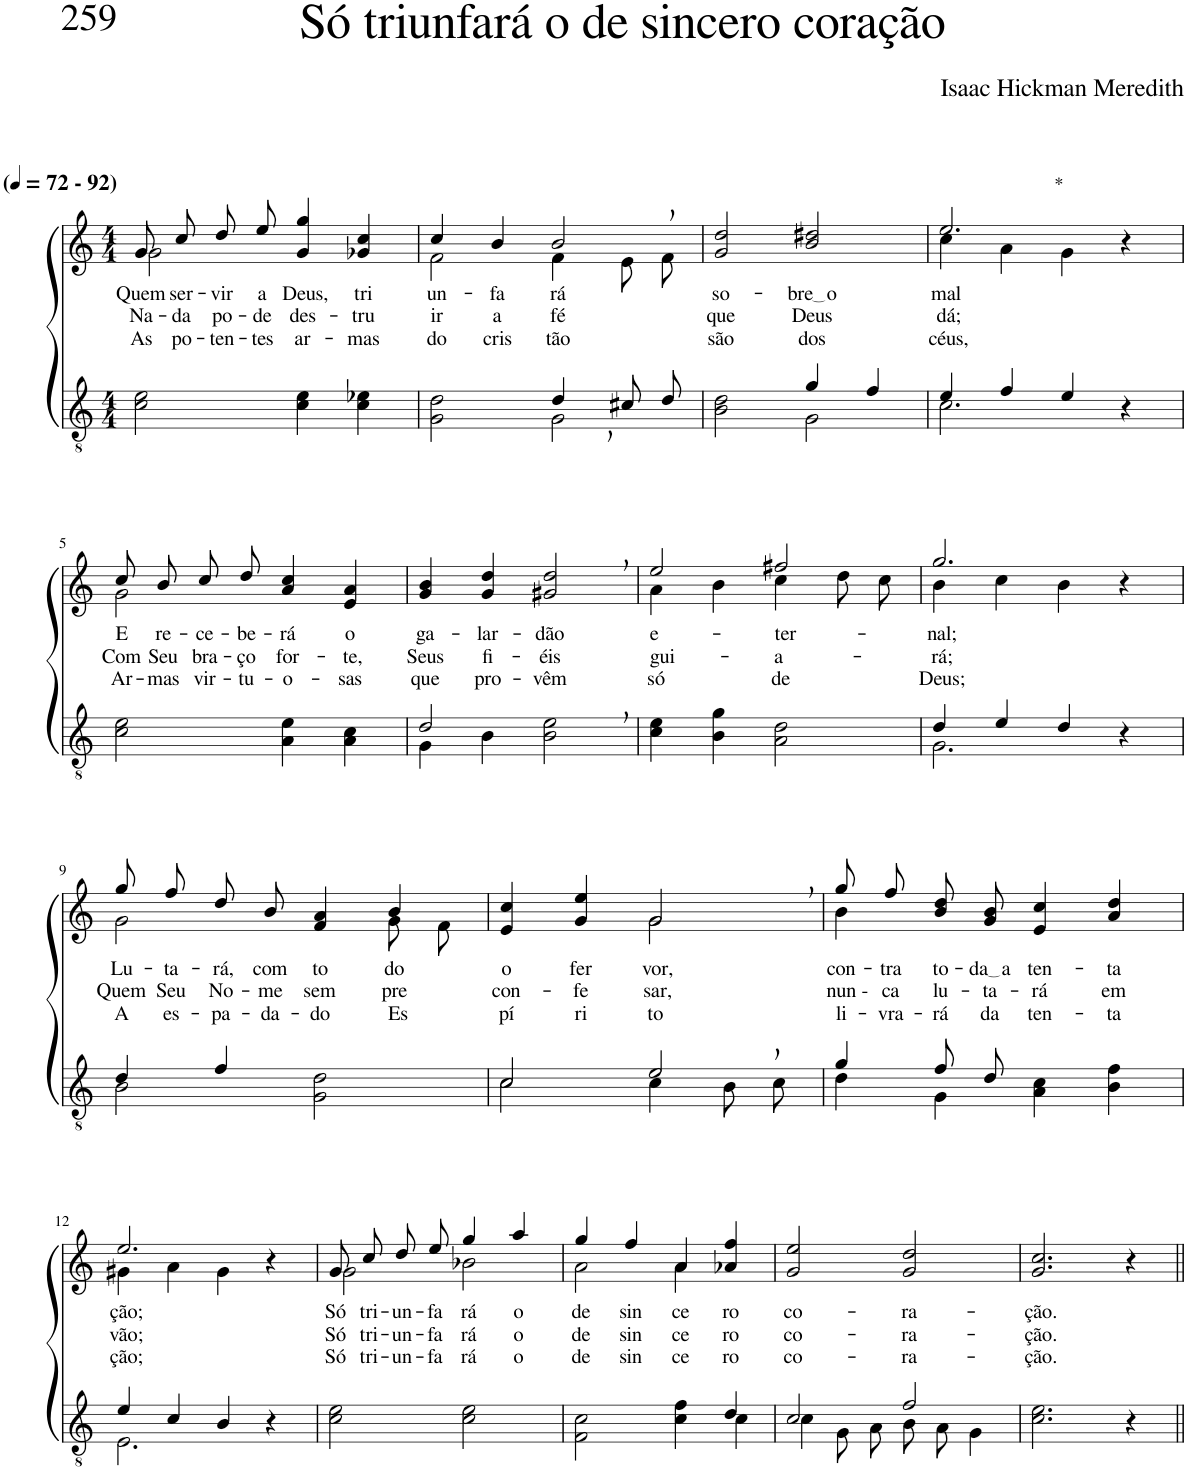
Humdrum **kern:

**kern	**kern	**text	**text	**text
*part2	*part1	*part1	*part1	*part1
*staff2	*staff1	*staff1	*staff1	*staff1
*I"Parte III e IV	*I"Parte I e II	*	*	*
*clefGv2	*clefG2	*	*	*
*Trd3c5	*Trd3c5	*	*	*
*k[]	*k[]	*	*	*
*M4/4	*M4/4	*	*	*
*MM72	*MM72	*	*	*
=1	=1	=1	=1	=1
*	*^	*	*	*
!	!LO:TX:a:B:t=(	!	!	!	!
!	!LO:TX:a:B:t=- 92)	!	!	!	!
!	!	!	!LO:LY:b	!LO:LY:b	!LO:LY:b
2c\ 2e\	8g/L	2g\	Quem	Na-	As
!	!	!	!LO:LY:b	!LO:LY:b	!LO:LY:b
.	8cc/J	.	ser-	-da	po-
!	!	!	!LO:LY:b	!LO:LY:b	!LO:LY:b
.	8dd/L	.	-vir	po-	-ten-
!	!	!	!LO:LY:b	!LO:LY:b	!LO:LY:b
.	8ee/J	.	a	-de	-tes
!	!	!	!LO:LY:b	!LO:LY:b	!LO:LY:b
4c\ 4e\	4g/ 4gg/	2ryy	Deus,	des-	ar-
!	!	!	!LO:LY:b	!LO:LY:b	!LO:LY:b
4c\ 4e-X\	4g-X/ 4cc/	.	tri-	-tru-	-mas
=2	=2	=2	=2	=2	=2
*^	*	*	*	*	*
!	!	!	!	!LO:LY:b	!LO:LY:b	!LO:LY:b
2ryy	2G\ 2d\	4cc/	2f\	-un-	-ir	do
!	!	!	!	!LO:LY:b	!LO:LY:b	!LO:LY:b
.	.	4b/	.	-fa-	a	cris-
!	!	!	!	!LO:LY:b	!LO:LY:b	!LO:LY:b
4d,/	2G\	2b,/	4f\	-rá	fé	-tão
8c#X/L	.	.	8e\L	.	.	.
8d/J	.	.	8f\J	.	.	.
=3	=3	=3	=3	=3	=3	=3
!	!	!	!	!LO:LY:b	!LO:LY:b	!LO:LY:b
*	*	*v	*v	*	*	*
2ryy	2B\ 2d\	2g/ 2dd/	so-	que	são
!	!	!	!LO:LY:b	!LO:LY:b	!LO:LY:b
4g/	2G\	2b/ 2dd#X/	bre o	Deus	dos
4f/	.	.	.	.	.
=4	=4	=4	=4	=4	=4
*	*	*^	*	*	*
!	!	!LO:TX:a:t=*	!	!	!	!
!	!	!	!	!LO:LY:b	!LO:LY:b	!LO:LY:b
4e/	2.c\	2.ee/	4cc\	mal	dá;	céus,
4f/	.	.	4a\	.	.	.
4e/	.	.	4g\	.	.	.
4r	4ryy	4r	4ryy	.	.	.
!!LO:LB:g=z	!!
=5	=5	=5	=5	=5	=5	=5
!	!	!	!	!LO:LY:b	!LO:LY:b	!LO:LY:b
*v	*v	*	*	*	*	*
2c\ 2e\	8cc/L	2g\	E	Com	Ar-
!	!	!	!LO:LY:b	!LO:LY:b	!LO:LY:b
.	8b/J	.	re-	Seu	-mas
!	!	!	!LO:LY:b	!LO:LY:b	!LO:LY:b
.	8cc/L	.	-ce-	bra-	vir-
!	!	!	!LO:LY:b	!LO:LY:b	!LO:LY:b
.	8dd/J	.	-be-	-ço	-tu-
!	!	!	!LO:LY:b	!LO:LY:b	!LO:LY:b
4A\ 4e\	4a/ 4cc/	2ryy	-rá	for-	-o-
!	!	!	!LO:LY:b	!LO:LY:b	!LO:LY:b
4A\ 4c\	4e/ 4a/	.	o	-te,	-sas
*	*v	*v	*	*	*
=6	=6	=6	=6	=6
*^	*	*	*	*
!	!	!	!LO:LY:b	!LO:LY:b	!LO:LY:b
2d/	4G\	4g/ 4b/	ga-	Seus	que
!	!	!	!LO:LY:b	!LO:LY:b	!LO:LY:b
.	4B\	4g/ 4dd/	-lar-	fi-	pro-
!	!	!	!LO:LY:b	!LO:LY:b	!LO:LY:b
2ryy	2B\ 2e\	2g#X/, 2dd/,	-dão	-éis	-vêm
=7	=7	=7	=7	=7	=7
*	*	*^	*	*	*
!	!	!	!	!LO:LY:b	!LO:LY:b	!LO:LY:b
*v	*v	*	*	*	*	*
4c\ 4e\	2ee/	4a\	e-	gui-	só
4B\ 4g\	.	4b\	.	.	.
!	!	!	!LO:LY:b	!LO:LY:b	!LO:LY:b
2A\ 2d\	2ff#X/	4cc\	-ter-	-a-	de
.	.	8dd\L	.	.	.
.	.	8cc\J	.	.	.
=8	=8	=8	=8	=8	=8
*^	*	*	*	*	*
!	!	!	!	!LO:LY:b	!LO:LY:b	!LO:LY:b
4d/	2.G\	2.gg/	4b\	-nal;	-rá;	Deus;
4e/	.	.	4cc\	.	.	.
4d/	.	.	4b\	.	.	.
4r	4ryy	4r	4ryy	.	.	.
!!LO:LB:g=z	!!
=9	=9	=9	=9	=9	=9	=9
!	!	!	!	!LO:LY:b	!LO:LY:b	!LO:LY:b
4d/	2B\	8gg/L	2g\	Lu-	Quem	A
!	!	!	!	!LO:LY:b	!LO:LY:b	!LO:LY:b
.	.	8ff/J	.	ta-	Seu	es-
!	!	!	!	!LO:LY:b	!LO:LY:b	!LO:LY:b
4f/	.	8dd/L	.	-rá,	No-	-pa-
!	!	!	!	!LO:LY:b	!LO:LY:b	!LO:LY:b
.	.	8b/J	.	com	-me	-da-
!	!	!	!	!LO:LY:b	!LO:LY:b	!LO:LY:b
2ryy	2G\ 2d\	4f/ 4a/	4ryy	to-	sem-	-do
!	!	!	!	!LO:LY:b	!LO:LY:b	!LO:LY:b
.	.	4b/	8g\L	-do	pre	Es-
.	.	.	8f\J	.	.	.
=10	=10	=10	=10	=10	=10	=10
!	!	!	!	!LO:LY:b	!LO:LY:b	!LO:LY:b
2c/	2c\	4e/ 4cc/	2ryy	o	con-	pí
!	!	!	!	!LO:LY:b	!LO:LY:b	!LO:LY:b
.	.	4g/ 4ee/	.	fer-	-fe-	ri-
!	!	!	!	!LO:LY:b	!LO:LY:b	!LO:LY:b
2e,/	4c\	2g,/	2g\	vor,	-sar,	to
.	8B\L	.	.	.	.	.
.	8c\J	.	.	.	.	.
=11	=11	=11	=11	=11	=11	=11
!	!	!	!	!LO:LY:b	!LO:LY:b	!LO:LY:b
4g/	4d\	8gg/L	4b\	con-	nun -	li-
!	!	!	!	!LO:LY:b	!LO:LY:b	!LO:LY:b
.	.	8ff/J	.	tra	ca	vra-
!	!	!	!	!LO:LY:b	!LO:LY:b	!LO:LY:b
8f/L	4G\	8b\ 8dd\L	2.ryy	to-	lu-	-rá
!	!	!	!	!LO:LY:b	!LO:LY:b	!LO:LY:b
8d/J	.	8g\ 8b\J	.	da a	-ta-	da
!	!	!	!	!LO:LY:b	!LO:LY:b	!LO:LY:b
2ryy	4A\ 4c\	4e/ 4cc/	.	ten-	-rá	ten-
!	!	!	!	!LO:LY:b	!LO:LY:b	!LO:LY:b
.	4B\ 4f\	4a/ 4dd/	.	-ta-	em	-ta-
!!LO:LB:g=z	!!
=12	=12	=12	=12	=12	=12	=12
!	!	!	!	!LO:LY:b	!LO:LY:b	!LO:LY:b
4e/	2.E\	2.ee/	4g#X\	-ção;	vão;	-ção;
4c/	.	.	4a\	.	.	.
4B/	.	.	4g#\	.	.	.
4r	4ryy	4r	4ryy	.	.	.
=13	=13	=13	=13	=13	=13	=13
!	!	!	!	!LO:LY:b	!LO:LY:b	!LO:LY:b
*v	*v	*	*	*	*	*
2c\ 2e\	8g/L	2g\	Só	Só	Só
!	!	!	!LO:LY:b	!LO:LY:b	!LO:LY:b
.	8cc/J	.	tri-	tri-	tri-
!	!	!	!LO:LY:b	!LO:LY:b	!LO:LY:b
.	8dd/L	.	-un-	-un-	-un-
!	!	!	!LO:LY:b	!LO:LY:b	!LO:LY:b
.	8ee/J	.	-fa-	-fa-	-fa-
!	!	!	!LO:LY:b	!LO:LY:b	!LO:LY:b
2c\ 2e\	4gg/	2b-X\	-rá	-rá	-rá
!	!	!	!LO:LY:b	!LO:LY:b	!LO:LY:b
.	4aa/	.	o	o	o
=14	=14	=14	=14	=14	=14
*^	*	*	*	*	*
!	!	!	!	!LO:LY:b	!LO:LY:b	!LO:LY:b
2.ryy	2F\ 2c\	4gg/	2a\	de	de	de
!	!	!	!	!LO:LY:b	!LO:LY:b	!LO:LY:b
.	.	4ff/	.	sin-	sin-	sin-
!	!	!	!	!LO:LY:b	!LO:LY:b	!LO:LY:b
.	4c\ 4f\	4a/	4a\	-ce-	-ce-	-ce-
!	!	!	!	!LO:LY:b	!LO:LY:b	!LO:LY:b
4d/	4c\	4a-X/ 4ff/	4ryy	-ro	ro	ro
=15	=15	=15	=15	=15	=15	=15
!	!	!	!	!LO:LY:b	!LO:LY:b	!LO:LY:b
*	*	*v	*v	*	*	*
2c/	4c\	2g/ 2ee/	co-	co-	co-
.	8G\L	.	.	.	.
.	8A\J	.	.	.	.
!	!	!	!LO:LY:b	!LO:LY:b	!LO:LY:b
2f/	8B\L	2g/ 2dd/	-ra-	-ra-	-ra-
.	8A\J	.	.	.	.
.	4G\	.	.	.	.
=16	=16	=16	=16	=16	=16
!	!	!	!LO:LY:b	!LO:LY:b	!LO:LY:b
*v	*v	*	*	*	*
2.c\ 2.e\	2.g/ 2.cc/	-ção.	-ção.	-ção.
4r	4r	.	.	.
=||	=||	=||	=||	=||
*-	*-	*-	*-	*-
